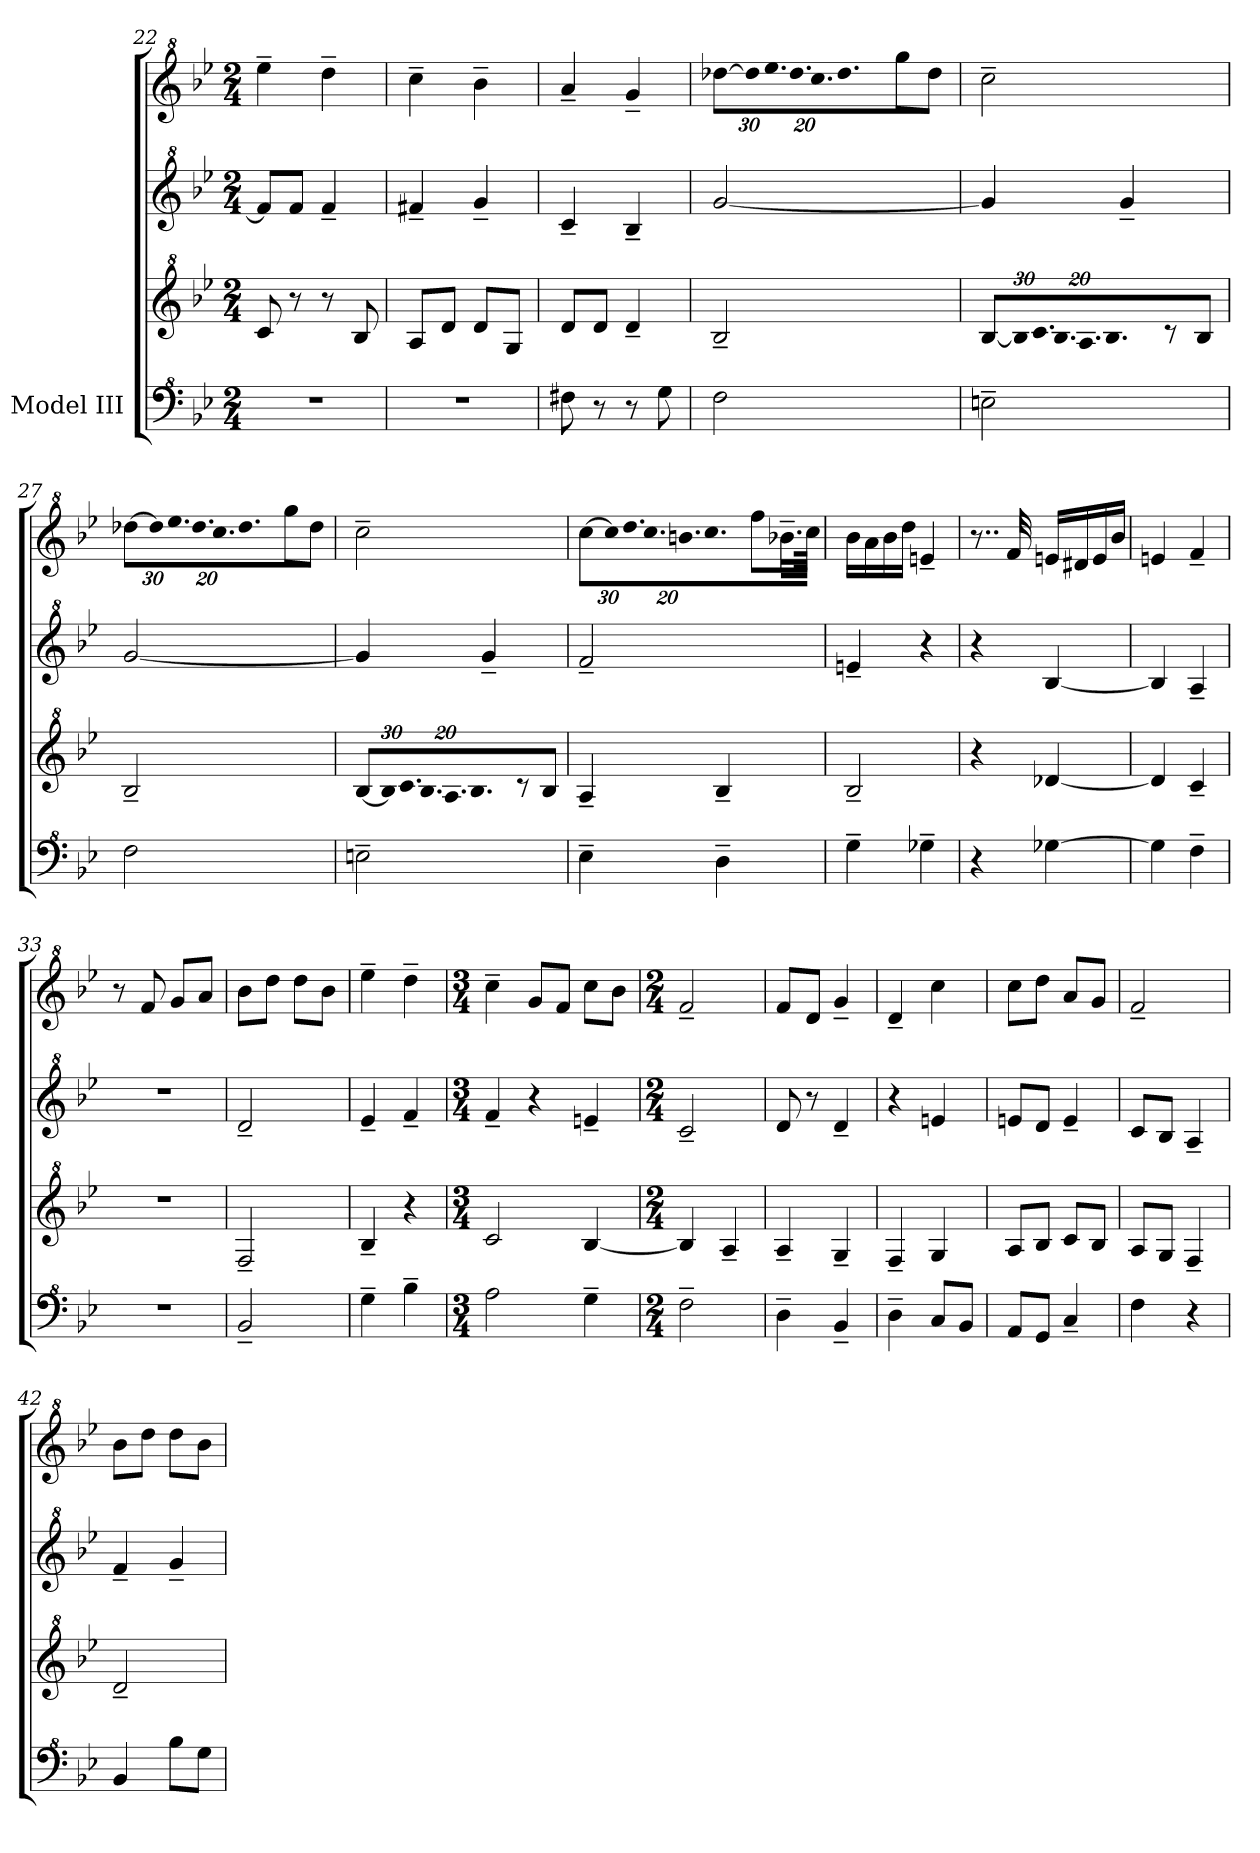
**kern	**kern	**kern	**kern
*part1	*part1	*part1	*part1
*staff4	*staff3	*staff2	*staff1
*I"Model III	*	*	*
*clefF^4	*clefG^2	*clefG^2	*clefG^2
*k[b-e-]	*k[b-e-]	*k[b-e-]	*k[b-e-]
*M2/4	*M2/4	*M2/4	*M2/4
=22	=22	=22	=22
2r	8cc/	8ff/L]	4eee-~\
.	8r	8ff/J	.
.	8r	4ff~/	4ddd~\
.	8b-/	.	.
=23	=23	=23	=23
2r	8a/L	4ff#X~/	4ccc~\
.	8dd/J	.	.
.	8dd/L	4gg~/	4bb-~\
.	8g/J	.	.
=24	=24	=24	=24
8f#X\	8dd/L	4cc~/	4aa~/
8r	8dd/J	.	.
8r	4dd~/	4b-~/	4gg~/
8g\	.	.	.
!!LO:LB:g=z
=25	=25	=25	=25
2f\	2b-~/	[2gg/	[8ddd-X\L
*	*	*	*Xbrackettup
!	!	!	!LO:N:vis=32
.	.	.	960%17ddd-\LL]
!	!	!	!LO:N:vis=16.
.	.	.	640%17eee-\
!	!	!	!LO:N:vis=16.
.	.	.	640%17ddd-\
!	!	!	!LO:N:vis=16.
.	.	.	640%17ccc\
!	!	!	!LO:N:vis=16.
.	.	.	640%17ddd-\JJJ
.	.	.	960ryy
.	.	.	8ggg\L
.	.	.	8ddd-\J
=26	=26	=26	=26
2en~\	[8b-/L	4gg/]	2ccc~\
*	*Xbrackettup	*	*
!	!LO:N:vis=32	!	!
.	960%17b-/LL]	.	.
!	!LO:N:vis=16.	!	!
.	640%17cc/	.	.
!	!LO:N:vis=16.	!	!
.	640%17b-/	.	.
!	!LO:N:vis=16.	!	!
.	640%17a/	.	.
!	!LO:N:vis=16.	!	!
.	640%17b-/JJJ	.	.
.	960ryy	.	.
.	8r	4gg~/	.
.	8b-/	.	.
=27	=27	=27	=27
2f\	2b-~/	[2gg/	[8ddd-X\L
!	!	!	!LO:N:vis=32
.	.	.	960%17ddd-\LL]
!	!	!	!LO:N:vis=16.
.	.	.	640%17eee-\
!	!	!	!LO:N:vis=16.
.	.	.	640%17ddd-\
!	!	!	!LO:N:vis=16.
.	.	.	640%17ccc\
!	!	!	!LO:N:vis=16.
.	.	.	640%17ddd-\JJJ
.	.	.	960ryy
.	.	.	8ggg\L
.	.	.	8ddd-\J
!!LO:LB:g=z
=28	=28	=28	=28
2en~\	[8b-/L	4gg/]	2ccc~\
!	!LO:N:vis=32	!	!
.	960%17b-/LL]	.	.
!	!LO:N:vis=16.	!	!
.	640%17cc/	.	.
!	!LO:N:vis=16.	!	!
.	640%17b-/	.	.
!	!LO:N:vis=16.	!	!
.	640%17a/	.	.
!	!LO:N:vis=16.	!	!
.	640%17b-/JJJ	.	.
.	960ryy	.	.
.	8r	4gg~/	.
.	8b-/	.	.
=29	=29	=29	=29
4e-~\	4a~/	2ff~/	[8ccc\L
!	!	!	!LO:N:vis=32
.	.	.	960%17ccc\LL]
!	!	!	!LO:N:vis=16.
.	.	.	640%17ddd\
!	!	!	!LO:N:vis=16.
.	.	.	640%17ccc\
!	!	!	!LO:N:vis=16.
.	.	.	640%17bbn\
!	!	!	!LO:N:vis=16.
.	.	.	640%17ccc\JJJ
.	.	.	960ryy
4d~\	4b-~/	.	8fff\L
.	.	.	16.bb-X~\L
.	.	.	32ccc\JJk
=30	=30	=30	=30
4g~\	2b-~/	4een~/	16bb-\LL
.	.	.	16aa\
.	.	.	16bb-\
.	.	.	16ddd\JJ
4g-X~\	.	4r	4een~/
!!LO:PB:g=z
=31	=31	=31	=31
*	*	*	*MM41
4r	4r	4r	8..r
*	*	*	*MM66
.	.	.	32ff/
[4g-X\	[4dd-X/	[4b-/	16een/LL
*	*	*	*MM63
.	.	.	16dd#X/
.	.	.	16ee/
.	.	.	16bb-/JJ
=32	=32	=32	=32
*	*	*	*MM60
4g-\]	4dd-/]	4b-/]	4een/
4f~\	4cc~/	4a~/	4ff~/
=33	=33	=33	=33
*	*	*	*MM50
2r	2r	2r	8r
*	*	*	*MM60
.	.	.	8ff/
*	*	*	*MM63
.	.	.	8gg/L
*	*	*	*MM66
.	.	.	8aa/J
=34	=34	=34	=34
2B-~/	2f~/	2dd~/	8bb-\L
*	*	*	*MM69
.	.	.	8ddd\J
.	.	.	8ddd\L
.	.	.	8bb-\J
=35	=35	=35	=35
4g~\	4b-~/	4ee-~/	4eee-~\
4b-~\	4r	4ff~/	4ddd~\
=36	=36	=36	=36
*M3/4	*M3/4	*M3/4	*M3/4
2a\	2cc/	4ff~/	4ccc~\
.	.	4r	8gg/L
.	.	.	8ff/J
4g~\	[4b-/	4een~/	8ccc\L
.	.	.	8bb-\J
=37	=37	=37	=37
*M2/4	*M2/4	*M2/4	*M2/4
2f~\	4b-/]	2cc~/	2ff~/
.	4a~/	.	.
!!LO:LB:g=z
=38	=38	=38	=38
4d~\	4a~/	8dd/	8ff/L
.	.	8r	8dd/J
4B-~/	4g~/	4dd~/	4gg~/
=39	=39	=39	=39
4d~\	4f~/	4r	4dd~/
8c/L	4g/	4een/	4ccc\
8B-/J	.	.	.
=40	=40	=40	=40
8A/L	8a/L	8een/L	8ccc\L
8G/J	8b-/J	8dd/J	8ddd\J
4c~/	8cc/L	4ee~/	8aa/L
.	8b-/J	.	8gg/J
=41	=41	=41	=41
4f\	8a/L	8cc/L	2ff~/
.	8g/J	8b-/J	.
4r	4f~/	4a~/	.
=42	=42	=42	=42
4B-/	2dd~/	4ff~/	8bb-\L
.	.	.	8ddd\J
8b-\L	.	4gg~/	8ddd\L
8g\J	.	.	8bb-\J
=	=	=	=
*-	*-	*-	*-
